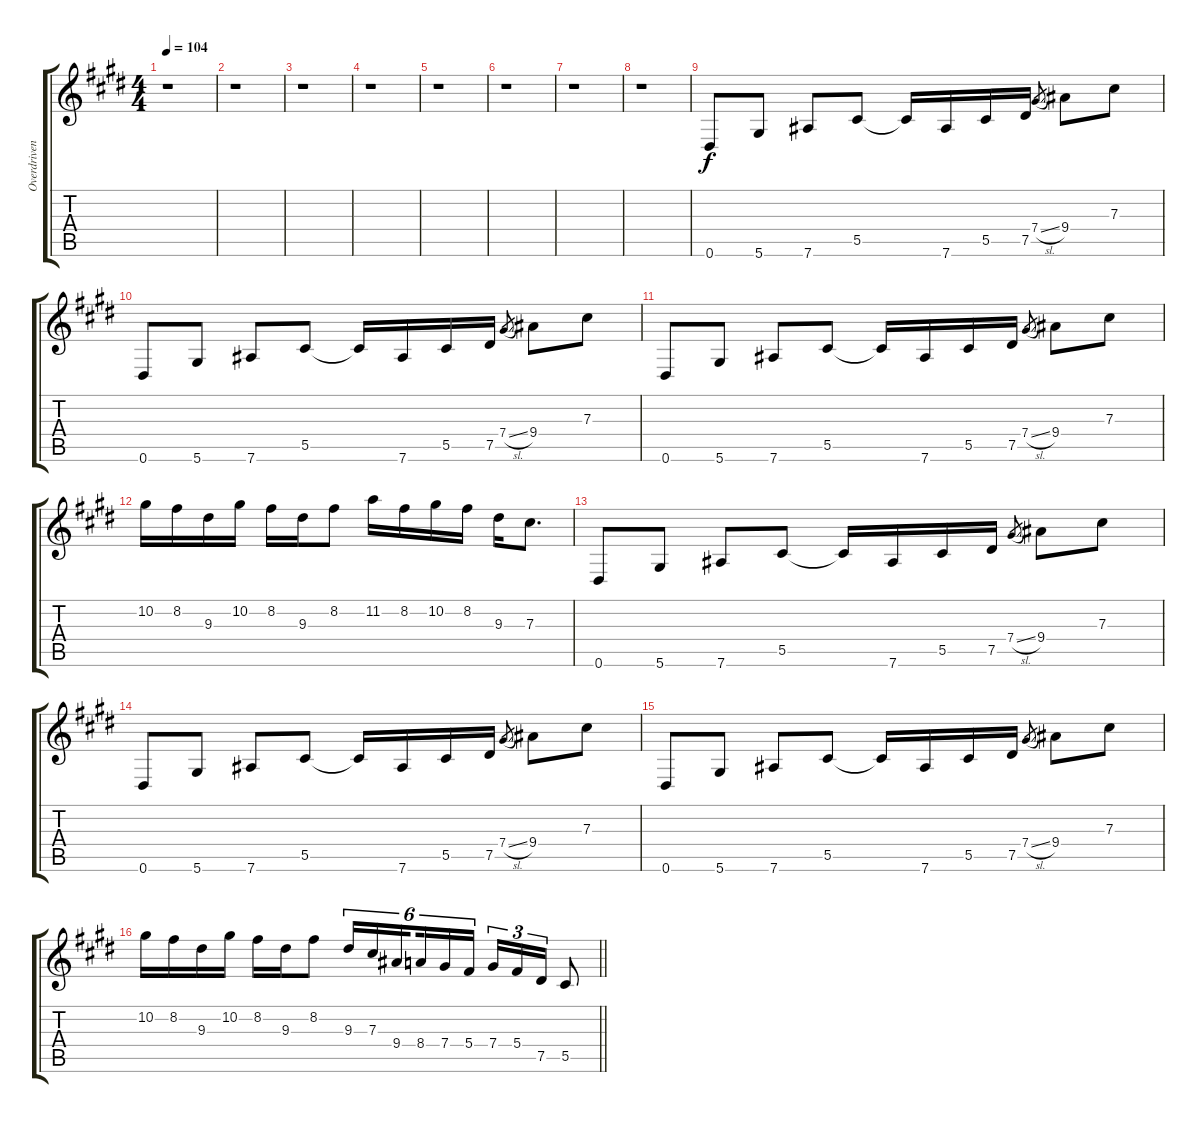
\track ("Overdriven" "Overdriven") {instrument overdrivenguitar}
\staff {score tabs}
\tuning (Eb4 Bb3 Gb3 Db3 Ab2 Eb2) {hide}
\ts (4 4)
\tempo 104
\clef g2
\ks c#minor
r.1{dy f} |
r.1 |
r.1 |
r.1 |
r.1 |
r.1 |
r.1 |
r.1 |
0.6.8 5.6.8 7.6.8 5.5.8 5.5{t}.16 7.6.16 5.5.16 7.5.16 7.4{sl}.8{gr} 9.4.8 7.3.8 |
0.6.8 5.6.8 7.6.8 5.5.8 5.5{t}.16 7.6.16 5.5.16 7.5.16 7.4{sl}.8{gr} 9.4.8 7.3.8 |
0.6.8 5.6.8 7.6.8 5.5.8 5.5{t}.16 7.6.16 5.5.16 7.5.16 7.4{sl}.8{gr} 9.4.8 7.3.8 |
10.2.16 8.2.16 9.3.16 10.2.16 8.2.16 9.3.16 8.2.8 11.2.16 8.2.16 10.2.16 8.2.16 9.3.16 7.3.8{d} |
0.6.8 5.6.8 7.6.8 5.5.8 5.5{t}.16 7.6.16 5.5.16 7.5.16 7.4{sl}.8{gr} 9.4.8 7.3.8 |
0.6.8 5.6.8 7.6.8 5.5.8 5.5{t}.16 7.6.16 5.5.16 7.5.16 7.4{sl}.8{gr} 9.4.8 7.3.8 |
\ks e
0.6.8 5.6.8 7.6.8 5.5.8 5.5{t}.16 7.6.16 5.5.16 7.5.16 7.4{sl}.8{gr} 9.4.8 7.3.8 |
\barLineRight lightlight
\ks c#minor
10.2.16 8.2.16 9.3.16 10.2.16 8.2.16 9.3.16 8.2.8 9.3.16{tu (6 4)} 7.3.16{tu (6 4)} 9.4.16{tu (6 4) beam splitsecondary} 8.4.16{tu (6 4)} 7.4.16{tu (6 4)} 5.4.16{tu (6 4)} 7.4.16{tu (3 2)} 5.4.16{tu (3 2)} 7.5.16{tu (3 2)} 5.5.8
